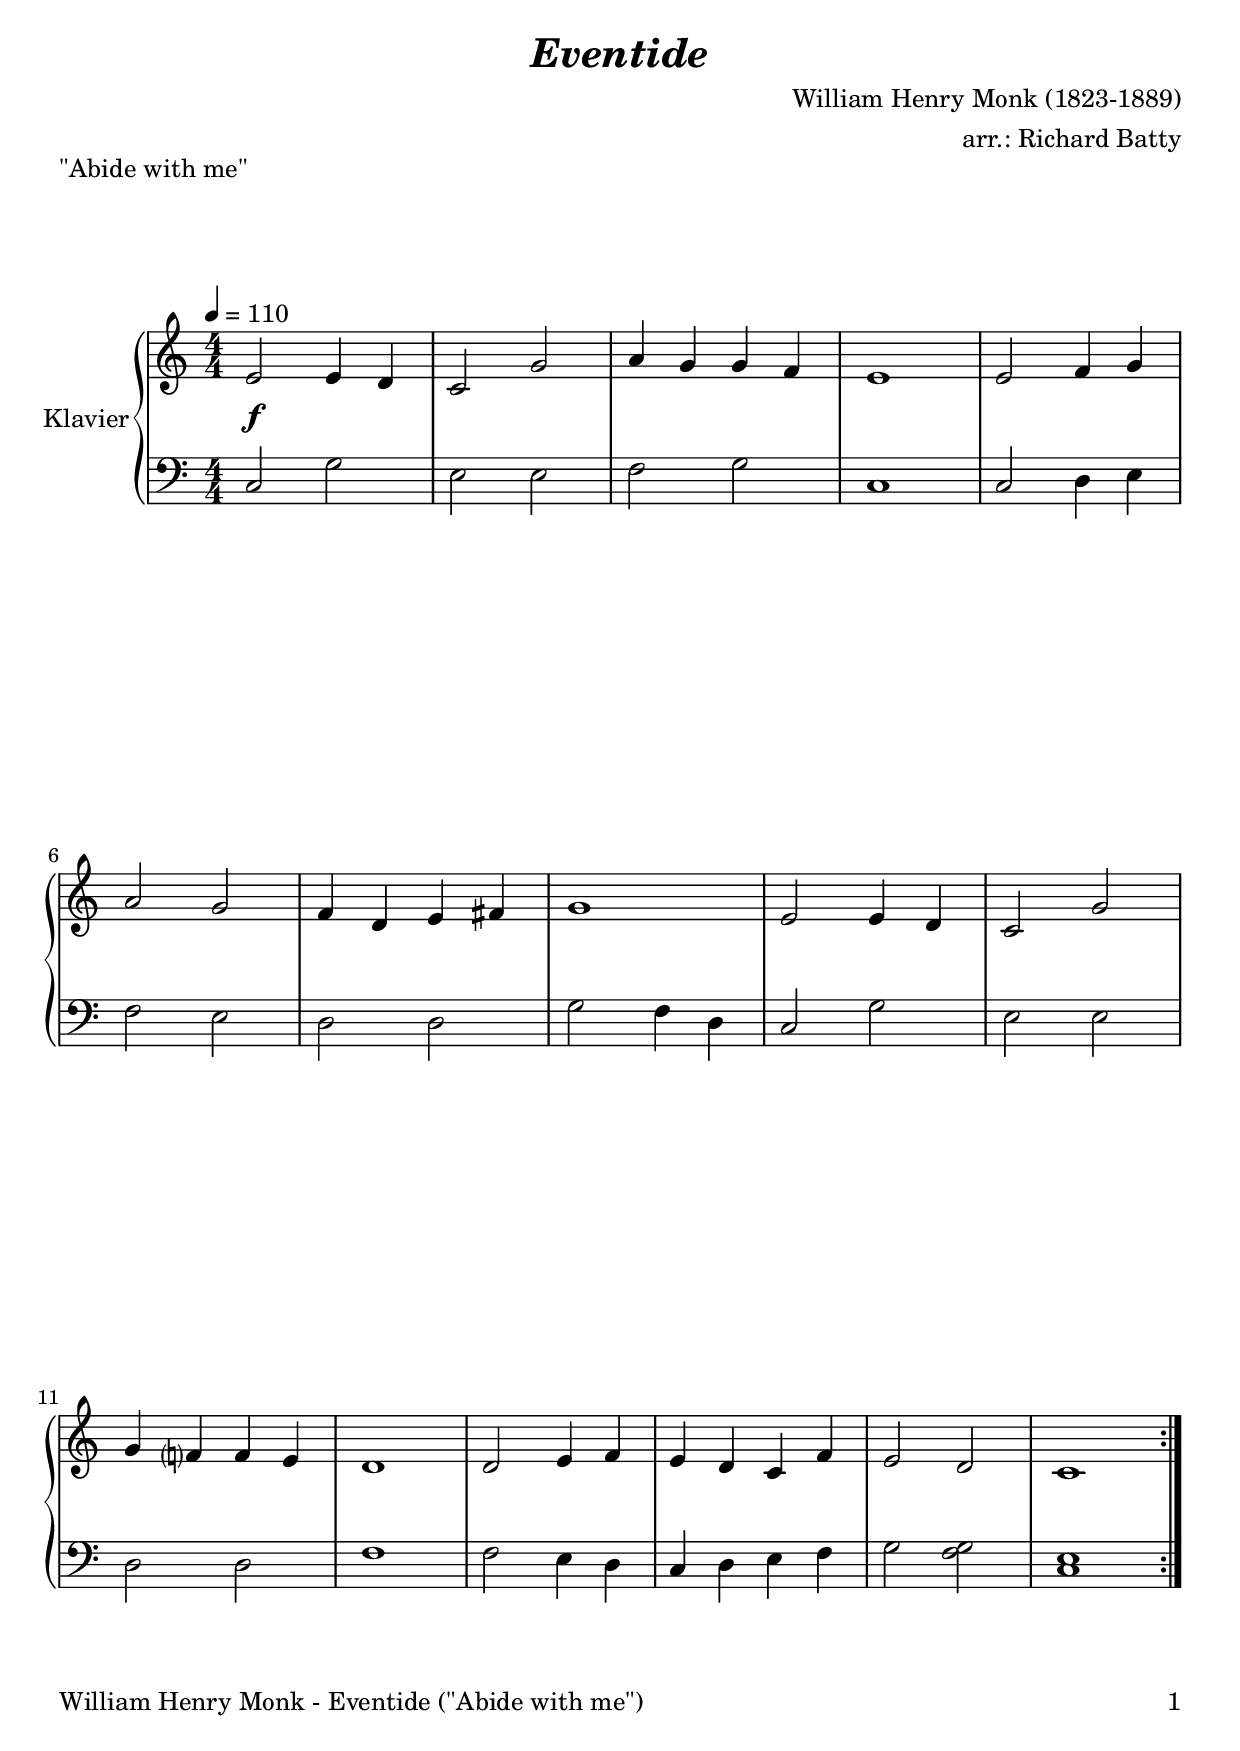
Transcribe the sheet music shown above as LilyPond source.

\version "2.24.3"
\include "deutsch.ly"

#(set-global-staff-size 22)

\header {
  title     = \markup \bold \italic "Eventide"
  composer = "William Henry Monk (1823-1889)"
  arranger = "arr.: Richard Batty"
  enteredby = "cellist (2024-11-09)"
  piece     = "\"Abide with me\""
}

voiceconsts = {
  \key c \major
  \time 4/4
  \clef "treble"
  \numericTimeSignature
  \compressEmptyMeasures
  % Set default beaming for all staves
  \set Timing.beamExceptions = #'()
  \set Timing.baseMoment     = #(ly:make-moment 1 4)
  \set Timing.beatStructure  = #'(1 1 1)
  \tempo 4=110
}

mist = "string ensemble 1"
mikl = "acoustic grand"

mplg = \markup { \dynamic mp \bold \italic "legato" }

va = \relative c' {
  \voiceconsts

  \repeat volta 2 {
    e2 e4 d
    c2 g'
    a4 g g f
    e1
    e2 f4 g
    a2 g
    f4 d e fis
    g1

    e2 e4 d
    c2 g'
    g4 f? f e
    d1
    d2 e4 f
    e d c f
    e2 d
    c1
  }
}

vb = \relative c {
  \voiceconsts
  \clef "bass"
  
  \repeat volta 2 {
    c2 g'
    e e
    f g
    c,1
    c2 d4 e
    f2 e
    d d
    g f4 d

    c2 g'
    e e
    d d
    f1
    f2 e4 d
    c d e f
    g2 <f g>
    <c e>1
  }
}

vdy = {
  s1\f
}


music = \new PianoStaff <<
        \set PianoStaff.midiInstrument = \mikl
        \set PianoStaff.instrumentName = \markup \center-column { "Klavier" }
        <<
          \new Staff {
            \transpose c c { \va }
          }
	  
          \new Dynamics \vdy

          \new Staff {
            \transpose c c { \vb }
          }
        >>
>>

\book {
  \paper {
    print-page-number = ##t
    print-first-page-number = ##t
    ragged-last-bottom = ##f
    oddHeaderMarkup = \markup \null
    evenHeaderMarkup = \markup \null
    oddFooterMarkup = \markup {
      \fill-line {
        \if \should-print-page-number
        "William Henry Monk - Eventide (\"Abide with me\")" \fromproperty #'page:page-number-string
      }
    }
    evenFooterMarkup = \oddFooterMarkup
  } \score {
    \music
    \layout {}
  }

  \score {
    \unfoldRepeats \music

    \midi {
      \context {
        \Score
      }
    }
  }
}
